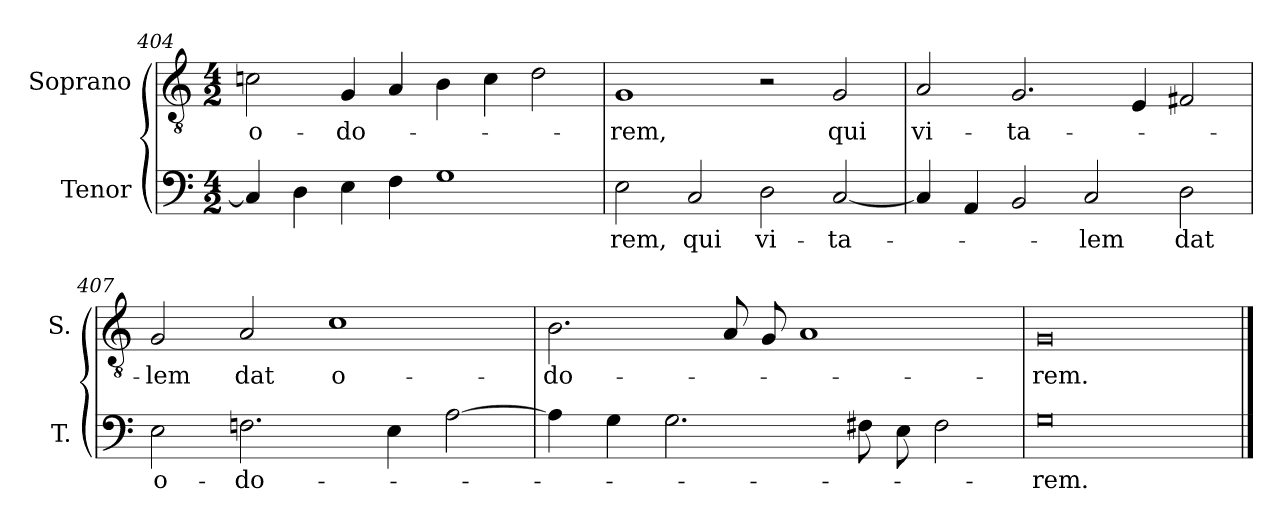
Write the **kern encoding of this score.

**kern	**text	**kern	**text
*part2	*part2	*part1	*part1
*staff2	*staff2	*staff1	*staff1
*I"Tenor	*	*I"Soprano	*
*I'T.	*	*I'S.	*
*clefF4	*	*clefGv2	*
*ITrd7c12	*	*ITrd7c12	*
*k[]	*	*k[]	*
*C:	*	*C:	*
*M4/2	*	*M4/2	*
=404	=404	=404	=404
!	!	!	!LO:LY:b:color=#000000
4CCi/]	.	2Cni\	o-
4DDi\	.	.	.
!	!	!	!LO:LY:b:color=#000000
4EEi\	.	4GGi/	-do-
4FFi\	.	4AAi/	.
1GGi	.	4BBi\	.
.	.	4Ci\	.
.	.	2Di\	.
=405	=405	=405	=405
!	!LO:LY:b:color=#000000	!	!
!	!	!	!LO:LY:b:color=#000000
2EEi\	-rem,	1GGi	-rem,
!	!LO:LY:b:color=#000000	!	!
2CCi/	qui	.	.
!	!LO:LY:b:color=#000000	!	!
2DDi\	vi-	2r	.
!	!LO:LY:b:color=#000000	!	!
!	!	!	!LO:LY:b:color=#000000
[2CCi/	-ta-	2GGi/	qui
=406	=406	=406	=406
!	!	!	!LO:LY:b:color=#000000
4CCi/]	.	2AAi/	vi-
4AAAi/	.	.	.
!	!	!	!LO:LY:b:color=#000000
2BBBi/	.	2.GGi/	-ta-
!	!LO:LY:b:color=#000000	!	!
2CCi/	-lem	.	.
.	.	4EEi/	.
!	!LO:LY:b:color=#000000	!	!
2DDi\	dat	2FF#Xi/	.
=407	=407	=407	=407
!	!LO:LY:b:color=#000000	!	!
!	!	!	!LO:LY:b:color=#000000
2EEi\	o-	2GGi/	-lem
!	!LO:LY:b:color=#000000	!	!
!	!	!	!LO:LY:b:color=#000000
2.FFni\	-do-	2AAi/	dat
!	!	!	!LO:LY:b:color=#000000
.	.	1Ci	o-
4EEi\	.	.	.
[2AAi\	.	.	.
=408	=408	=408	=408
!	!	!	!LO:LY:b:color=#000000
4AAi\]	.	2.BBi\	-do-
4GGi\	.	.	.
2.GGi\	.	.	.
.	.	8AAi/	.
.	.	8GGi/	.
.	.	1AAi	.
8FF#Xi\	.	.	.
8EEi\	.	.	.
2FF#i\	.	.	.
=409	=409	=409	=409
!	!LO:LY:b:color=#000000	!	!
!	!	!	!LO:LY:b:color=#000000
0GGi	-rem.	0GGi	-rem.
==	==	==	==
*-	*-	*-	*-
